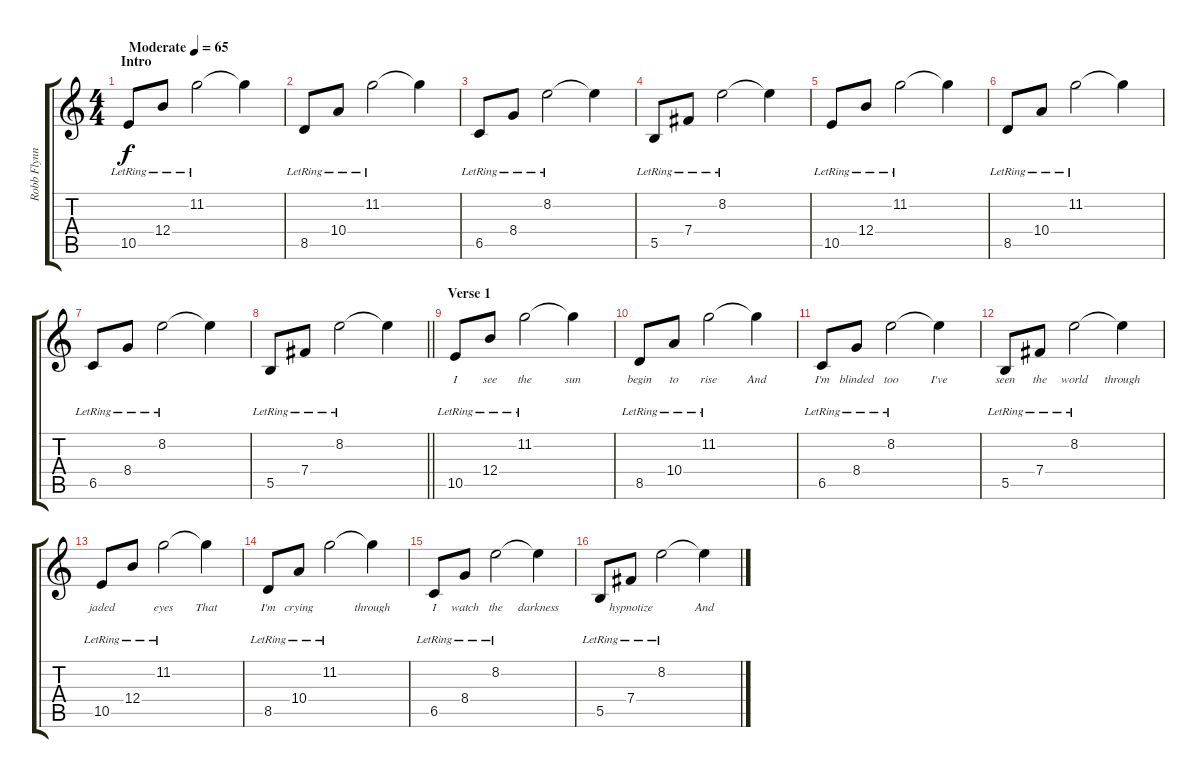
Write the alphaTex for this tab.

\track ("Robb Flynn" "Robb Flynn") {instrument electricguitarjazz}
\staff {score tabs}
\tuning (Db4 Ab3 E3 B2 Gb2 B1) {hide}
\ts (4 4)
\section ("" "Intro")
\tempo (65 "Moderate")
\clef g2
\ks c
10.5{lr}.8{dy f instrument electricguitarjazz} 12.4{lr}.8 11.2{lr}.2 11.2{t}.4 |
8.5{lr}.8 10.4{lr}.8 11.2{lr}.2 11.2{t}.4 |
6.5{lr}.8 8.4{lr}.8 8.2{lr}.2 8.2{t}.4 |
5.5{lr}.8 7.4{lr}.8 8.2{lr}.2 8.2{t}.4 |
10.5{lr}.8 12.4{lr}.8 11.2{lr}.2 11.2{t}.4 |
8.5{lr}.8 10.4{lr}.8 11.2{lr}.2 11.2{t}.4 |
6.5{lr}.8 8.4{lr}.8 8.2{lr}.2 8.2{t}.4 |
\barLineRight lightlight
5.5{lr}.8 7.4{lr}.8 8.2{lr}.2 8.2{t}.4 |
\section ("" "Verse 1")
10.5{lr}.8{lyrics (0 "I") lyrics (1 "") lyrics (2 "") lyrics (3 "") lyrics (4 "")} 12.4{lr}.8{lyrics (0 "see") lyrics (1 "") lyrics (2 "") lyrics (3 "") lyrics (4 "")} 11.2{lr}.2{lyrics (0 "the") lyrics (1 "") lyrics (2 "") lyrics (3 "") lyrics (4 "")} 11.2{t}.4{lyrics (0 "sun") lyrics (1 "") lyrics (2 "") lyrics (3 "") lyrics (4 "")} |
8.5{lr}.8{lyrics (0 "begin") lyrics (1 "") lyrics (2 "") lyrics (3 "") lyrics (4 "")} 10.4{lr}.8{lyrics (0 "to") lyrics (1 "") lyrics (2 "") lyrics (3 "") lyrics (4 "")} 11.2{lr}.2{lyrics (0 "rise") lyrics (1 "") lyrics (2 "") lyrics (3 "") lyrics (4 "")} 11.2{t}.4{lyrics (0 "And") lyrics (1 "") lyrics (2 "") lyrics (3 "") lyrics (4 "")} |
6.5{lr}.8{lyrics (0 "I'm") lyrics (1 "") lyrics (2 "") lyrics (3 "") lyrics (4 "")} 8.4{lr}.8{lyrics (0 "blinded") lyrics (1 "") lyrics (2 "") lyrics (3 "") lyrics (4 "")} 8.2{lr}.2{lyrics (0 "too") lyrics (1 "") lyrics (2 "") lyrics (3 "") lyrics (4 "")} 8.2{t}.4{lyrics (0 "I've") lyrics (1 "") lyrics (2 "") lyrics (3 "") lyrics (4 "")} |
5.5{lr}.8{lyrics (0 "seen") lyrics (1 "") lyrics (2 "") lyrics (3 "") lyrics (4 "")} 7.4{lr}.8{lyrics (0 "the") lyrics (1 "") lyrics (2 "") lyrics (3 "") lyrics (4 "")} 8.2{lr}.2{lyrics (0 "world") lyrics (1 "") lyrics (2 "") lyrics (3 "") lyrics (4 "")} 8.2{t}.4{lyrics (0 "through") lyrics (1 "") lyrics (2 "") lyrics (3 "") lyrics (4 "")} |
10.5{lr}.8{lyrics (0 "jaded") lyrics (1 "") lyrics (2 "") lyrics (3 "") lyrics (4 "")} 12.4{lr}.8{lyrics (0 "") lyrics (1 "") lyrics (2 "") lyrics (3 "") lyrics (4 "")} 11.2{lr}.2{lyrics (0 "eyes") lyrics (1 "") lyrics (2 "") lyrics (3 "") lyrics (4 "")} 11.2{t}.4{lyrics (0 "That") lyrics (1 "") lyrics (2 "") lyrics (3 "") lyrics (4 "")} |
8.5{lr}.8{lyrics (0 "I'm") lyrics (1 "") lyrics (2 "") lyrics (3 "") lyrics (4 "")} 10.4{lr}.8{lyrics (0 "crying") lyrics (1 "") lyrics (2 "") lyrics (3 "") lyrics (4 "")} 11.2{lr}.2{lyrics (0 "") lyrics (1 "") lyrics (2 "") lyrics (3 "") lyrics (4 "")} 11.2{t}.4{lyrics (0 "through") lyrics (1 "") lyrics (2 "") lyrics (3 "") lyrics (4 "")} |
6.5{lr}.8{lyrics (0 "I") lyrics (1 "") lyrics (2 "") lyrics (3 "") lyrics (4 "")} 8.4{lr}.8{lyrics (0 "watch") lyrics (1 "") lyrics (2 "") lyrics (3 "") lyrics (4 "")} 8.2{lr}.2{lyrics (0 "the") lyrics (1 "") lyrics (2 "") lyrics (3 "") lyrics (4 "")} 8.2{t}.4{lyrics (0 "darkness") lyrics (1 "") lyrics (2 "") lyrics (3 "") lyrics (4 "")} |
5.5{lr}.8{lyrics (0 "") lyrics (1 "") lyrics (2 "") lyrics (3 "") lyrics (4 "")} 7.4{lr}.8{lyrics (0 "hypnotize") lyrics (1 "") lyrics (2 "") lyrics (3 "") lyrics (4 "")} 8.2{lr}.2{lyrics (0 "") lyrics (1 "") lyrics (2 "") lyrics (3 "") lyrics (4 "")} 8.2{t}.4{lyrics (0 "And") lyrics (1 "") lyrics (2 "") lyrics (3 "") lyrics (4 "")}
